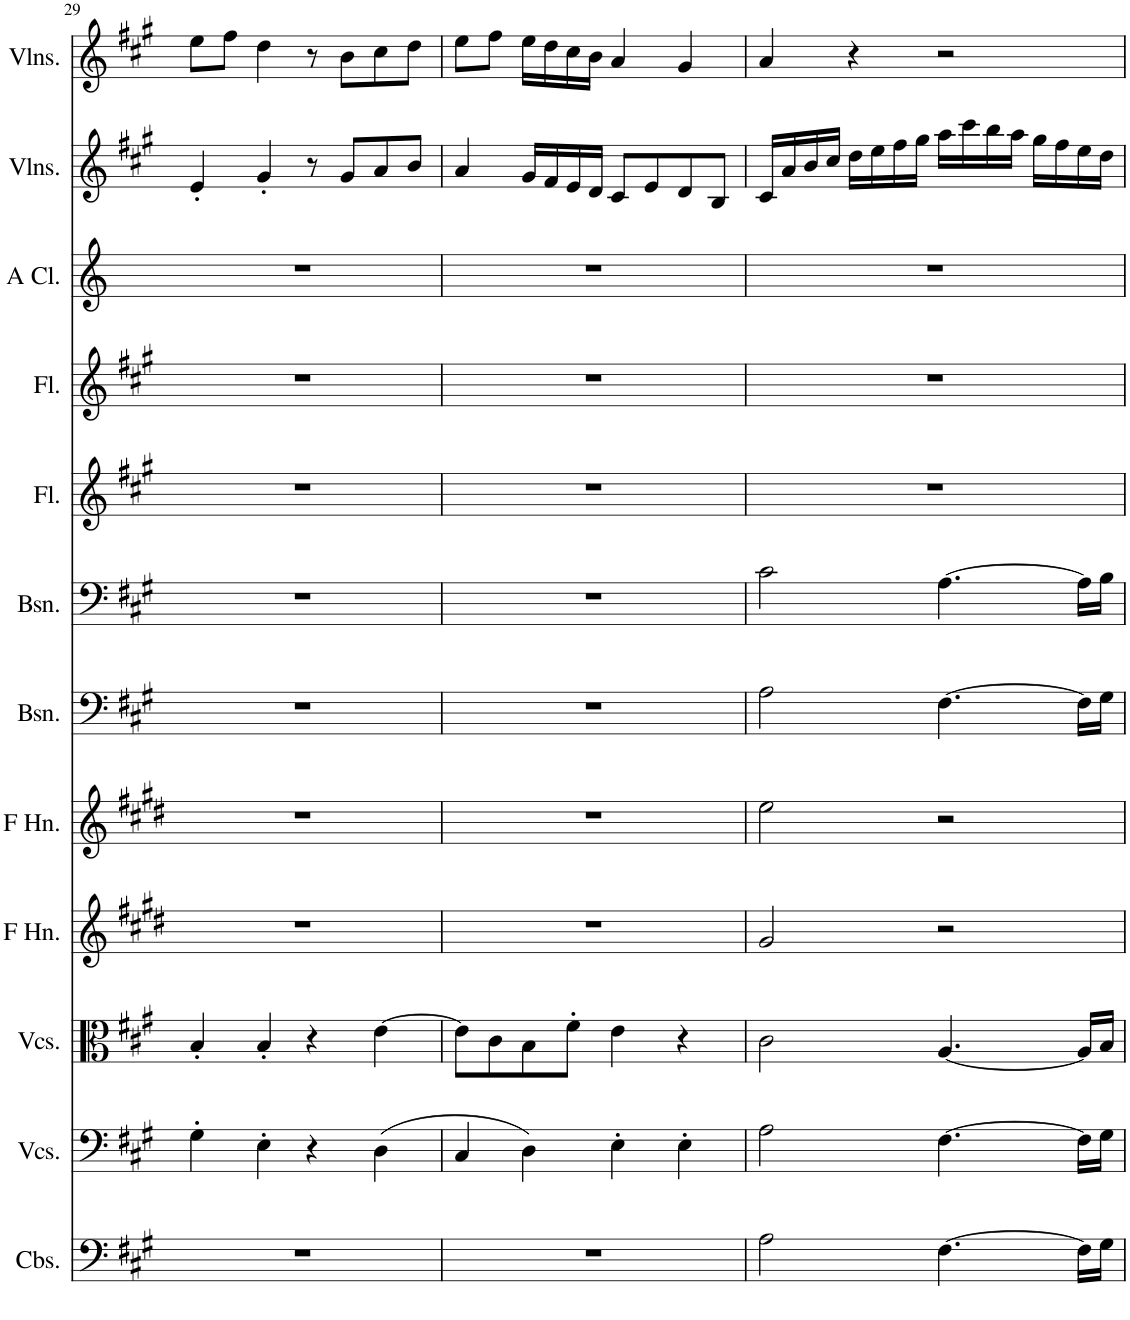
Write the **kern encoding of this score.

**kern	**kern	**kern	**kern	**kern	**kern	**kern	**kern	**kern	**kern	**kern	**kern
*part12	*part11	*part10	*part9	*part8	*part7	*part6	*part5	*part4	*part3	*part2	*part1
*staff12	*staff11	*staff10	*staff9	*staff8	*staff7	*staff6	*staff5	*staff4	*staff3	*staff2	*staff1
*I"Contrabasses, Contrabass	*I"Violoncellos, Cello	*I"Violoncellos, Viola	*I"Horn in F, A Horn 2	*I"Horn in F, A Horn 1	*I"Bassoon, Bassoon 2	*I"Bassoon, Bassoon 1	*I"Flute, Flute 2	*I"Flute, Flute 1	*I"A Clarinet, Solo A Clarinet	*I"Violins, Violin 2	*I"Violins, Violin 1
*I'Cbs.	*I'Vcs.	*I'Vcs.	*I'F Hn.	*I'F Hn.	*I'Bsn.	*I'Bsn.	*I'Fl.	*I'Fl.	*I'A Cl.	*I'Vlns.	*I'Vlns.
!!LO:PB:g=z
*clefF4	*clefF4	*clefC3	*clefG2	*clefG2	*clefF4	*clefF4	*clefG2	*clefG2	*clefG2	*clefG2	*clefG2
*Trd7c12	*	*	*Trd4c7	*Trd4c7	*	*	*	*	*Trd2c3	*	*
*k[f#c#g#]	*k[f#c#g#]	*k[f#c#g#]	*k[f#c#g#d#]	*k[f#c#g#d#]	*k[f#c#g#]	*k[f#c#g#]	*k[f#c#g#]	*k[f#c#g#]	*k[]	*k[f#c#g#]	*k[f#c#g#]
*M4/4	*M4/4	*M4/4	*M4/4	*M4/4	*M4/4	*M4/4	*M4/4	*M4/4	*M4/4	*M4/4	*M4/4
=29	=29	=29	=29	=29	=29	=29	=29	=29	=29	=29	=29
1r	4G#'\	4B'/	1r	1r	1r	1r	1r	1r	1r	4e'/	8ee\L
.	.	.	.	.	.	.	.	.	.	.	8ff#\J
.	4E'\	4B'/	.	.	.	.	.	.	.	4g#'/	4dd\
.	4r	4r	.	.	.	.	.	.	.	8r	8r
.	.	.	.	.	.	.	.	.	.	8g#/L	8b\L
.	(4D\	[4e\	.	.	.	.	.	.	.	8a/	8cc#\
.	.	.	.	.	.	.	.	.	.	8b/J	8dd\J
=30	=30	=30	=30	=30	=30	=30	=30	=30	=30	=30	=30
1r	4C#/	8e\L]	1r	1r	1r	1r	1r	1r	1r	4a/	8ee\L
.	.	8c#\	.	.	.	.	.	.	.	.	8ff#\J
.	4D\)	8B\	.	.	.	.	.	.	.	16g#/LL	16ee\LL
.	.	.	.	.	.	.	.	.	.	16f#/	16dd\
.	.	8f#'\J	.	.	.	.	.	.	.	16e/	16cc#\
.	.	.	.	.	.	.	.	.	.	16d/JJ	16b\JJ
.	4E'\	4e\	.	.	.	.	.	.	.	8c#/L	4a/
.	.	.	.	.	.	.	.	.	.	8e/	.
.	4E'\	4r	.	.	.	.	.	.	.	8d/	4g#/
.	.	.	.	.	.	.	.	.	.	8B/J	.
=31	=31	=31	=31	=31	=31	=31	=31	=31	=31	=31	=31
2A\	2A\	2c#\	2g#/	2ee\	2A\	2c#\	1r	1r	1r	16c#/LL	4a/
.	.	.	.	.	.	.	.	.	.	16a/	.
.	.	.	.	.	.	.	.	.	.	16b/	.
.	.	.	.	.	.	.	.	.	.	16cc#/JJ	.
.	.	.	.	.	.	.	.	.	.	16dd\LL	4r
.	.	.	.	.	.	.	.	.	.	16ee\	.
.	.	.	.	.	.	.	.	.	.	16ff#\	.
.	.	.	.	.	.	.	.	.	.	16gg#\JJ	.
[4.F#\	[4.F#\	[4.A/	2r	2r	[4.F#\	[4.A\	.	.	.	16aa\LL	2r
.	.	.	.	.	.	.	.	.	.	16ccc#\	.
.	.	.	.	.	.	.	.	.	.	16bb\	.
.	.	.	.	.	.	.	.	.	.	16aa\JJ	.
.	.	.	.	.	.	.	.	.	.	16gg#\LL	.
.	.	.	.	.	.	.	.	.	.	16ff#\	.
16F#\LL]	16F#\LL]	16A/LL]	.	.	16F#\LL]	16A\LL]	.	.	.	16ee\	.
16G#\JJ	16G#\JJ	16B/JJ	.	.	16G#\JJ	16B\JJ	.	.	.	16dd\JJ	.
=	=	=	=	=	=	=	=	=	=	=	=
*-	*-	*-	*-	*-	*-	*-	*-	*-	*-	*-	*-
